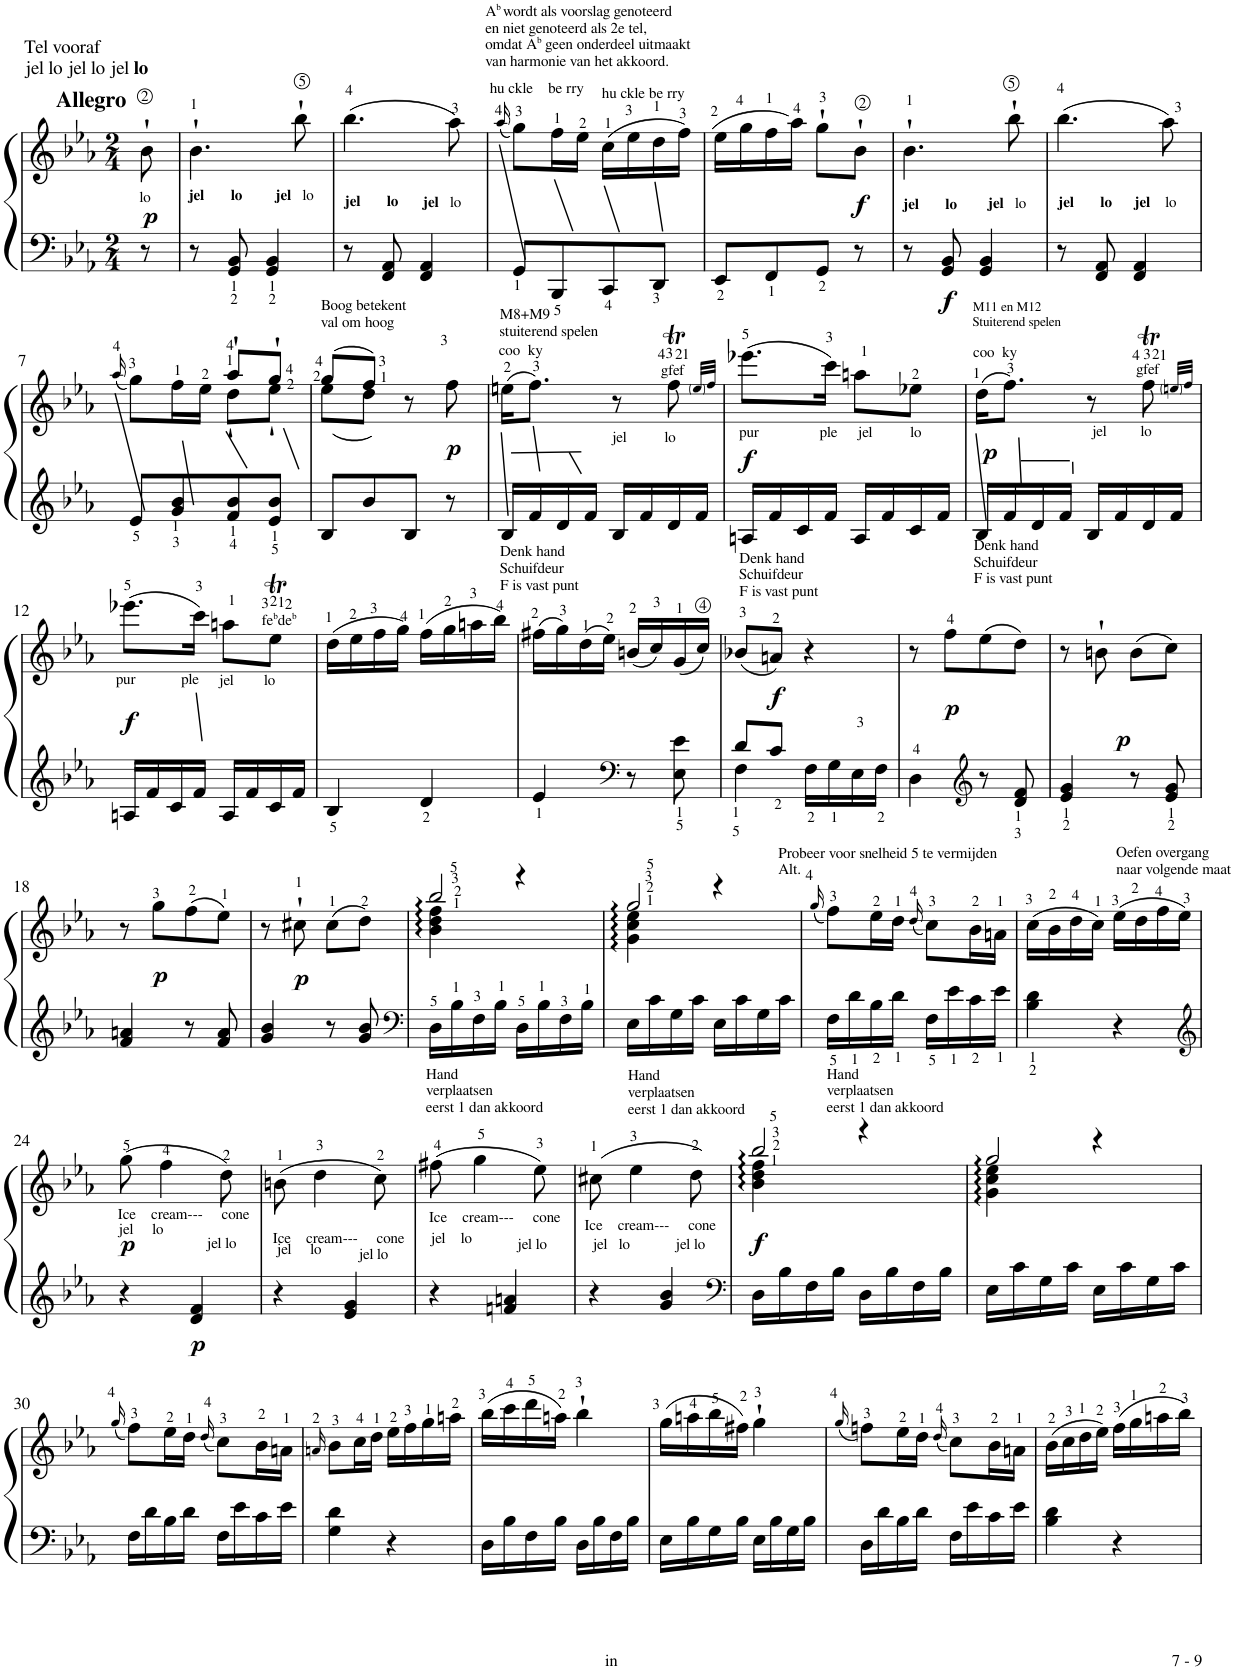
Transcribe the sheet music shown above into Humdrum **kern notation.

**kern	**kern	**dynam
*part1	*part1	*part1
*staff2	*staff1	*staff1/2
*I"Piano	*	*
*I'Pno.	*	*
!!LO:PB:g=z
*stria5	*stria5	*
*clefG2	*clefG2	*
*k[b-e-a-]	*k[b-e-a-]	*
*M2/4	*M2/4	*
=	=	=
!	!LO:TX:a:B:t=Allegro	!
!	!LO:TX:b:t=lo	!
!	!LO:TX:a:t=Tel vooraf	!
!	!LO:TX:a:t=jel lo jel lo jel	!
!	!LO:TX:a:B:t=lo	!
!	!	!LO:DY:b
8r	8b-`\	p
=1	=1	=1
!	!LO:TX:b:B:t=jel       lo	!
8r	4.b-`\	.
8e-/ 8g/	.	.
!LO:TX:a:B:t=jel	!	!
!LO:TX:a:t=lo	!	!
4e-/ 4g/	.	.
.	8bb-`\	.
=2	=2	=2
!LO:TX:a:B:t=jel       lo	!	!
8r	(4.bb-\	.
8d/ 8f/	.	.
!LO:TX:a:B:t=jel	!	!
!LO:TX:a:t=lo	!	!
4d/ 4f/	.	.
.	8aa-\)	.
=3	=3	=3
.	(16qaa-/	.
!	!LO:TX:a:t=hu ckle    be rry	!
!	!LO:TX:a:t=A	!
!	!LO:TX:a:t=b	!
!	!LO:TX:a:t=wordt als voorslag genoteerd	!
!	!LO:TX:a:t=en niet genoteerd als 2e tel,	!
!	!LO:TX:a:t=omdat A	!
!	!LO:TX:a:t=b	!
!	!LO:TX:a:t=geen onderdeel uitmaakt	!
!	!LO:TX:a:t=van harmonie van het akkoord.	!
8e-/L	8gg\L)	.
8G/	16ff\L	.
.	16ee-\JJ	.
!	!LO:TX:a:t=hu ckle be rry	!
8A-/	(16cc\LL	.
.	16ee-\	.
8B-/J	16dd\	.
.	16ff\JJ)	.
=4	=4	=4
8c/L	(16ee-\LL	.
.	16gg\	.
8d/	16ff\	.
.	16aa-\JJ)	.
8e-/J	8gg`\L	.
!	!	!LO:DY:b
8r	8b-`\J	f
=5	=5	=5
!	!LO:TX:b:B:t=jel       lo	!
8r	4.b-`\	.
!	!	!LO:DY:b=2
8e-/ 8g/	.	f
!LO:TX:a:B:t=jel	!	!
!LO:TX:a:t=lo	!	!
4e-/ 4g/	.	.
.	8bb-`\	.
=6	=6	=6
!LO:TX:a:B:t=jel       lo	!	!
8r	(4.bb-\	.
8d/ 8f/	.	.
!LO:TX:a:B:t=jel	!	!
!LO:TX:a:t=lo	!	!
4d/ 4f/	.	.
.	8aa-\)	.
!!LO:LB:g=z
=7	=7	=7
.	(16qaa-/	.
*	*^	*
8e-/L	8gg\L)	4ryy	.
8g/ 8b-/	16ff\L	.	.
.	16ee-\JJ	.	.
8f/ 8b-/	8aa-`/L	8dd`\L	.
8e-/ 8b-/J	8gg`/J	8ee-`\J	.
=8	=8	=8	=8
!	!LO:TX:a:t=Boog betekent	!	!
!	!LO:TX:a:t=val om hoog	!	!
8B-/L	(8gg/L	(8ee-\L	.
8b-/	8ff/J)	8dd\J)	.
8B-/J	8r	4ryy	.
!	!	!	!LO:DY:b
8r	8ff\	.	p
*	*v	*v	*
=9	=9	=9
!	!LO:TX:a:t=coo  ky	!
!	!LO:TX:a:t=M8+M9	!
!	!LO:TX:a:t=stuiterend spelen	!
!LO:TX:b:t=Denk hand	!	!
!LO:TX:b:t=Schuifdeur	!	!
!LO:TX:b:t=F is vast punt	!	!
16B-/LL	(16een\KL	.
16f/	8.ff\J)	.
16d/	.	.
16f/JJ	.	.
!	!LO:TX:b:t=jel          lo	!
16B-/LL	8r	.
16f/	.	.
!	!LO:TX:a:t=gfef	!
16d/	8ffT\	.
16f/JJ	.	.
.	32qee/LLL	.
.	32qff/JJJ	.
=10	=10	=10
!	!LO:TX:b:t=pur                ple	!
!	!	!LO:DY:b
16An/LL	(8.eee-X\L	f
!LO:TX:b:t=Denk hand	!	!
!LO:TX:b:t=Schuifdeur	!	!
!LO:TX:b:t=F is vast punt	!	!
16f/	.	.
16c/	.	.
16f/JJ	16ccc\Jk)	.
!	!LO:TX:b:t=jel          lo	!
16A/LL	8aan\L	.
16f/	.	.
16c/	8ee-X\J	.
16f/JJ	.	.
=11	=11	=11
!	!LO:TX:a:t=coo  ky	!
!	!LO:TX:a:t=M11 en M12	!
!	!LO:TX:a:t=Stuiterend spelen	!
!LO:TX:b:t=Denk hand	!	!
!LO:TX:b:t=Schuifdeur	!	!
!LO:TX:b:t=F is vast punt	!	!
!	!	!LO:DY:b
16B-/LL	(16dd\KL	p
16f/	8.ff\J)	.
16d/	.	.
16f/JJ	.	.
!	!LO:TX:b:t=jel         lo	!
16B-/LL	8r	.
16f/	.	.
!	!LO:TX:a:t=gfef	!
16d/	8ffT\	.
16f/JJ	.	.
.	32qeen/LLL	.
.	32qff/JJJ	.
!!LO:LB:g=z
=12	=12	=12
!	!LO:TX:b:t=pur            ple	!
!	!	!LO:DY:b
16An/LL	(8.eee-X\L	f
16f/	.	.
16c/	.	.
16f/JJ	16ccc\Jk)	.
!	!LO:TX:b:t=jel        lo	!
16A/LL	8aan\L	.
16f/	.	.
!	!LO:TX:a:t=fe	!
!	!LO:TX:a:t=b	!
!	!LO:TX:a:t=de	!
!	!LO:TX:a:t=b	!
16c/	8ee-T\J	.
16f/JJ	.	.
=13	=13	=13
4B-/	(16dd\LL	.
.	16ee-\	.
.	16ff\	.
.	16gg\JJ)	.
4d/	(16ff\LL	.
.	16gg\	.
.	16aan\	.
.	16bb-\JJ)	.
=14	=14	=14
4e-/	(16ff#X\LL	.
.	16gg\)	.
.	(16dd\	.
.	16ee-\JJ)	.
*clefF4	*	*
8r	(16bn/LL	.
.	16cc/)	.
8E-\ 8e-\	(16g/	.
.	16cc/JJ)	.
=15	=15	=15
*^	*	*
8d/L	4F\	(8b-X/L	.
!	!	!	!LO:DY:b
8c/J	.	8an/J)	f
16F\LL	4ryy	4r	.
16G\	.	.	.
16E-\	.	.	.
16F\JJ	.	.	.
*v	*v	*	*
=16	=16	=16
4D\	8r	.
!	!	!LO:DY:b
.	8ff\L	p
*clefG2	*	*
8r	(8ee-\	.
8d/ 8f/	8dd\J)	.
=17	=17	=17
4e-/ 4g/	8r	.
!	!	!LO:DY:a
.	8bn`\	p
8r	(8b\L	.
8e-/ 8g/	8cc\J)	.
!!LO:LB:g=z
=18	=18	=18
4f/ 4an/	8r	.
!	!	!LO:DY:b
.	8gg\L	p
8r	(8ff\	.
8f/ 8a/	8ee-\J)	.
=19	=19	=19
4g/ 4b-/	8r	.
!	!	!LO:DY:b
.	8cc#X`\	p
8r	(8cc#\L	.
8g/ 8b-/	8dd\J)	.
=20	=20	=20
*clefF4	*	*
*	*^	*
!LO:TX:b:t=Hand	!	!	!
!LO:TX:b:t=verplaatsen	!	!	!
!LO:TX:b:t=eerst 1 dan akkoord	!	!	!
16D\LL	4b-\ 4dd\ 4ff\	2bb-/	.
16B-\	.	.	.
16F\	.	.	.
16B-\JJ	.	.	.
16D\LL	4r	.	.
16B-\	.	.	.
16F\	.	.	.
16B-\JJ	.	.	.
=21	=21	=21	=21
!LO:TX:b:t=Hand	!	!	!
!LO:TX:b:t=verplaatsen	!	!	!
!LO:TX:b:t=eerst 1 dan akkoord	!	!	!
16E-\LL	4g\ 4cc\ 4ee-\	2gg/	.
16c\	.	.	.
16G\	.	.	.
16c\JJ	.	.	.
16E-\LL	4r	.	.
16c\	.	.	.
16G\	.	.	.
16c\JJ	.	.	.
*	*v	*v	*
=22	=22	=22
.	(16qgg/	.
!	!LO:TX:a:t=Probeer voor snelheid 5 te vermijden	!
!	!LO:TX:a:t=Alt.	!
!LO:TX:b:t=Hand	!	!
!LO:TX:b:t=verplaatsen	!	!
!LO:TX:b:t=eerst 1 dan akkoord	!	!
16F\LL	8ff\L)	.
16d\	.	.
16B-\	16ee-\L	.
16d\JJ	16dd\JJ	.
.	(16qdd/	.
16F\LL	8cc\L)	.
16e-\	.	.
16c\	16b-\L	.
16e-\JJ	16an\JJ	.
=23	=23	=23
4B-\ 4d\	(16cc\LL	.
.	16b-\	.
.	16dd\	.
.	16cc\JJ)	.
4r	(16ee-\LL	.
.	16dd\	.
.	16ff\	.
!	!LO:TX:a:t=Oefen overgang	!
!	!LO:TX:a:t=naar volgende maat	!
.	16ee-\JJ)	.
!!LO:LB:g=z
=24	=24	=24
*clefG2	*	*
!	!LO:TX:b:t=jel     lo	!
!	!LO:TX:b:t=Ice    cream---     cone	!
!	!	!LO:DY:b
4r	(8gg\	p
.	4ff\	.
!LO:TX:a:t=jel lo	!	!
!	!	!LO:DY:b=2
4d/ 4f/	.	p
.	8dd\)	.
=25	=25	=25
!	!LO:TX:b:t=jel     lo	!
!	!LO:TX:b:t=Ice    cream---     cone	!
4r	(8bn\	.
.	4dd\	.
!LO:TX:a:t=jel lo	!	!
4e-/ 4g/	.	.
.	8cc\)	.
=26	=26	=26
!	!LO:TX:b:t=jel    lo	!
!	!LO:TX:b:t=Ice    cream---     cone	!
4r	(8ff#X\	.
.	4gg\	.
!LO:TX:a:t=jel lo	!	!
4fn/ 4an/	.	.
.	8ee-\)	.
=27	=27	=27
!	!LO:TX:b:t=jel   lo	!
!	!LO:TX:b:t=Ice    cream---     cone	!
4r	(8cc#X\	.
.	4ee-\	.
!LO:TX:a:t=jel lo	!	!
4g/ 4b-/	.	.
.	8dd\)	.
=28	=28	=28
*clefF4	*	*
*	*^	*
!	!	!	!LO:DY:b
16D\LL	4b-\ 4dd\ 4ff\	2bb-/	f
16B-\	.	.	.
16F\	.	.	.
16B-\JJ	.	.	.
16D\LL	4r	.	.
16B-\	.	.	.
16F\	.	.	.
16B-\JJ	.	.	.
=29	=29	=29	=29
16E-\LL	4g\ 4cc\ 4ee-\	2gg/	.
16c\	.	.	.
16G\	.	.	.
16c\JJ	.	.	.
16E-\LL	4r	.	.
16c\	.	.	.
16G\	.	.	.
16c\JJ	.	.	.
*	*v	*v	*
!!LO:LB:g=z
=30	=30	=30
.	(16qgg/	.
16F\LL	8ff\L)	.
16d\	.	.
16B-\	16ee-\L	.
16d\JJ	16dd\JJ	.
.	(16qdd/	.
16F\LL	8cc\L)	.
16e-\	.	.
16c\	16b-\L	.
16e-\JJ	16an\JJ	.
=31	=31	=31
.	16qan/	.
4G\ 4d\	8b-\L	.
.	16cc\L	.
.	16dd\JJ	.
4r	16ee-\LL	.
.	16ff\	.
.	16ff\	.
.	16aan\JJ	.
=32	=32	=32
16D\LL	(16bb-\LL	.
16B-\	16ccc\	.
16F\	16ddd\	.
16B-\JJ	16aan\JJ)	.
16D\LL	4bb-`\	.
16B-\	.	.
16F\	.	.
16B-\JJ	.	.
=33	=33	=33
16E-\LL	(16gg\LL	.
16B-\	16aan\	.
16G\	16bb-\	.
16B-\JJ	16ff#X\JJ)	.
16E-\LL	4gg`\	.
16B-\	.	.
16G\	.	.
16B-\JJ	.	.
=34	=34	=34
.	(16qgg/	.
16D\LL	8ffn\L)	.
16d\	.	.
16B-\	16ee-\L	.
16d\JJ	16dd\JJ	.
.	(16qdd/	.
16F\LL	8cc\L)	.
16e-\	.	.
16c\	16b-\L	.
16e-\JJ	16an\JJ	.
=35	=35	=35
4B-\ 4d\	(16b-\LL	.
.	16cc\	.
.	16dd\	.
.	16ee-\JJ)	.
4r	(16ff\LL	.
.	16gg\	.
.	16aan\	.
.	16bb-\JJ)	.
=	=	=
*-	*-	*-
